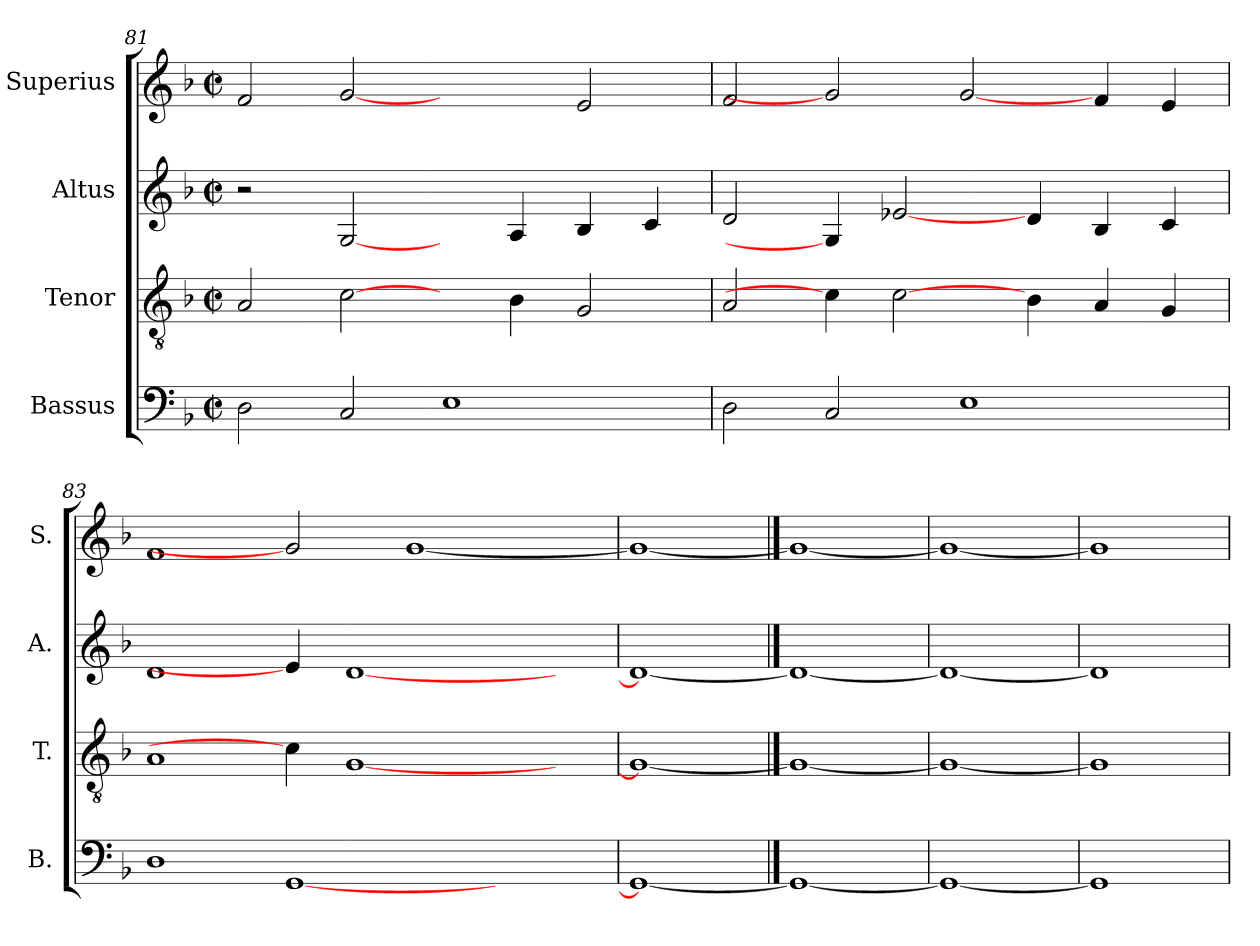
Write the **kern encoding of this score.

**kern	**kern	**kern	**kern
*part4	*part3	*part2	*part1
*staff4	*staff3	*staff2	*staff1
*I"Bassus	*I"Tenor	*I"Altus	*I"Superius
*I'B.	*I'T.	*I'A.	*I'S.
*clefF4	*clefGv2	*clefG2	*clefG2
*	*ITrd7c12	*	*
*k[b-]	*k[b-]	*k[b-]	*k[b-]
*F:	*F:	*F:	*F:
*M2/2	*M2/2	*M2/2	*M2/2
*met(c|)	*met(c|)	*met(c|)	*met(c|)
=81	=81	=81	=81
2Di\	2AAi/	2r	2fi/
2Ci/	[2Ci\	[2Gi/	[2gi
1Ei	4ryy	4ryy	2ryy
.	4BB-i\	4Ai/	.
.	2GGi/	4B-i/	2ei/
.	.	4ci/	.
=82	=82	=82	=82
2Di\	2AAi/	2di/	2fi/
2Ci/	4Ci\]	4Gi/]	2gi]
.	[2Ci\	[2e-Xi/	.
1Ei	.	.	[2gi
.	4BB-i\	4di/	.
.	4AAi/	4B-i/	4fi/
.	4GGi/	4ci/	4ei/
=83	=83	=83	=83
1Di	1AAi	1di	1fi
[<1GGi	4Ci\]	4e-i/]	2gi]
.	[<1GGi	[<1di	.
.	.	.	[<1gi
2ryy	.	.	.
.	4ryy	4ryy	.
=84	=84	=84	=84
1GGi_<	1GGi_<	1di_<	1gi_<
==85	==85	==85	==85
1GGi_	1GGi_	1di_	1gi_
=86	=86	=86	=86
1GGi_	1GGi_	1di_	1gi_
=87	=87	=87	=87
1GGi]	1GGi]	1di]	1gi]
=	=	=	=
*-	*-	*-	*-
